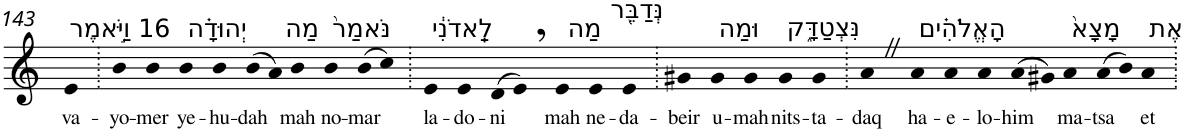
**kern	**text
*part1	*part1
*staff1	*staff1
*I"Piano	*
*I'Pno	*
!!LO:PB:g=z
*clefG2	*
*k[]	*
=143	=143
!LO:TX:a:t=16 וַיֹּ֣אמֶר	!
!	!LO:LY:b
4e	va-
=144.	=144.
!	!LO:LY:b
4b	-yo-
!	!LO:LY:b
4b	-mer
!LO:TX:a:t=יְהוּדָ֗ה	!
!	!LO:LY:b
4b	ye-
!	!LO:LY:b
4b	-hu-
!	!LO:LY:b
(>8b	-dah
8a)	.
!LO:TX:a:t=מַה	!
!	!LO:LY:b
4b	mah
!LO:TX:a:t=נֹּאמַר֙	!
!	!LO:LY:b
4b	no-
!	!LO:LY:b
(>8b	-mar
8cc)	.
=145.	=145.
!LO:TX:a:t=לַֽאדֹנִ֔י	!
!	!LO:LY:b
4e	la-
!	!LO:LY:b
4e	-do-
!	!LO:LY:b
(>8d	-ni
8e,)	.
!LO:TX:a:t=מַה	!
!	!LO:LY:b
4e	mah
!LO:TX:a:t=נְּדַבֵּ֖ר	!
!	!LO:LY:b
4e	ne-
!	!LO:LY:b
4e	-da-
=146.	=146.
!	!LO:LY:b
4g#X	-beir
!LO:TX:a:t=וּמַה	!
!	!LO:LY:b
4g#	u-
!	!LO:LY:b
4g#	-mah
!LO:TX:a:t=נִּצְטַדָּ֑ק	!
!	!LO:LY:b
4g#	nits-
!	!LO:LY:b
4g#	-ta-
=147.	=147.
!	!LO:LY:b
4aZ	-daq
!LO:TX:a:t=הָאֱלֹהִ֗ים	!
!	!LO:LY:b
4a	ha-
!	!LO:LY:b
4a	-e-
!	!LO:LY:b
4a	-lo-
!	!LO:LY:b
(>8a	-him
8g#X)	.
!LO:TX:a:t=מָצָא֙	!
!	!LO:LY:b
4a	ma-
!	!LO:LY:b
(>8a	-tsa
8b)	.
!LO:TX:a:t=אֶת	!
!	!LO:LY:b
4a	et
=.	=.
*-	*-
